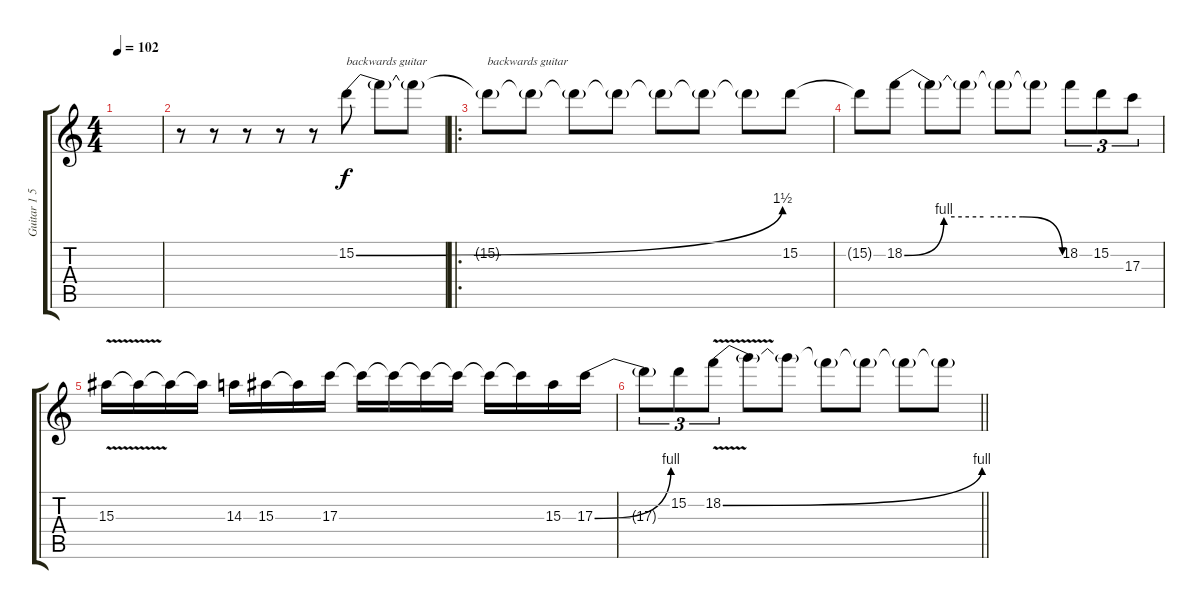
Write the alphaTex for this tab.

\track ("Guitar 1 5 and 6" "Guitar 1 5") {instrument overdrivenguitar}
\staff {score tabs}
\tuning (E4 B3 G3 D3 A2 E2) {hide}
\ts (4 4)
\tempo 102
\clef g2
\ks c
|
r.8 r.8 r.8 r.8 r.8 15.2{be (bend 0 0 60 6)}.8{txt "backwards guitar"} 15.2{t}.8 15.2{t}.8 |
\ro
15.2{t}.8{txt "backwards guitar"} 15.2{t}.8 15.2{t}.8 15.2{t}.8 15.2{t}.8 15.2{t}.8 15.2{t}.8 15.2.8 |
15.2{t}.8 18.2{be (custom 0 0 15 4 30 4 45 4 60 0)}.8 18.2{t}.8 18.2{t}.8 18.2{t}.8 18.2{t}.8 18.2.8{tu (3 2)} 15.2.8{tu (3 2)} 17.3.8{tu (3 2)} |
15.3{v}.16 15.3{t}.16 15.3{t}.16 15.3{t}.16 14.3.16 15.3.16 15.3{t}.16 17.3.16 17.3{t}.16 17.3{t}.16 17.3{t}.16 17.3{t}.16 17.3{t}.16 17.3{t}.16 15.3.16 17.3{be (bend 0 0 60 4)}.16 |
\barLineRight lightlight
17.3{t}.8{tu (3 2)} 15.2.8{tu (3 2)} 18.2{be (bend 0 0 60 4) v}.8{tu (3 2)} 18.2{t}.8 18.2{t}.8 18.2{t}.8 18.2{t}.8 18.2{t}.8 18.2{t}.8
